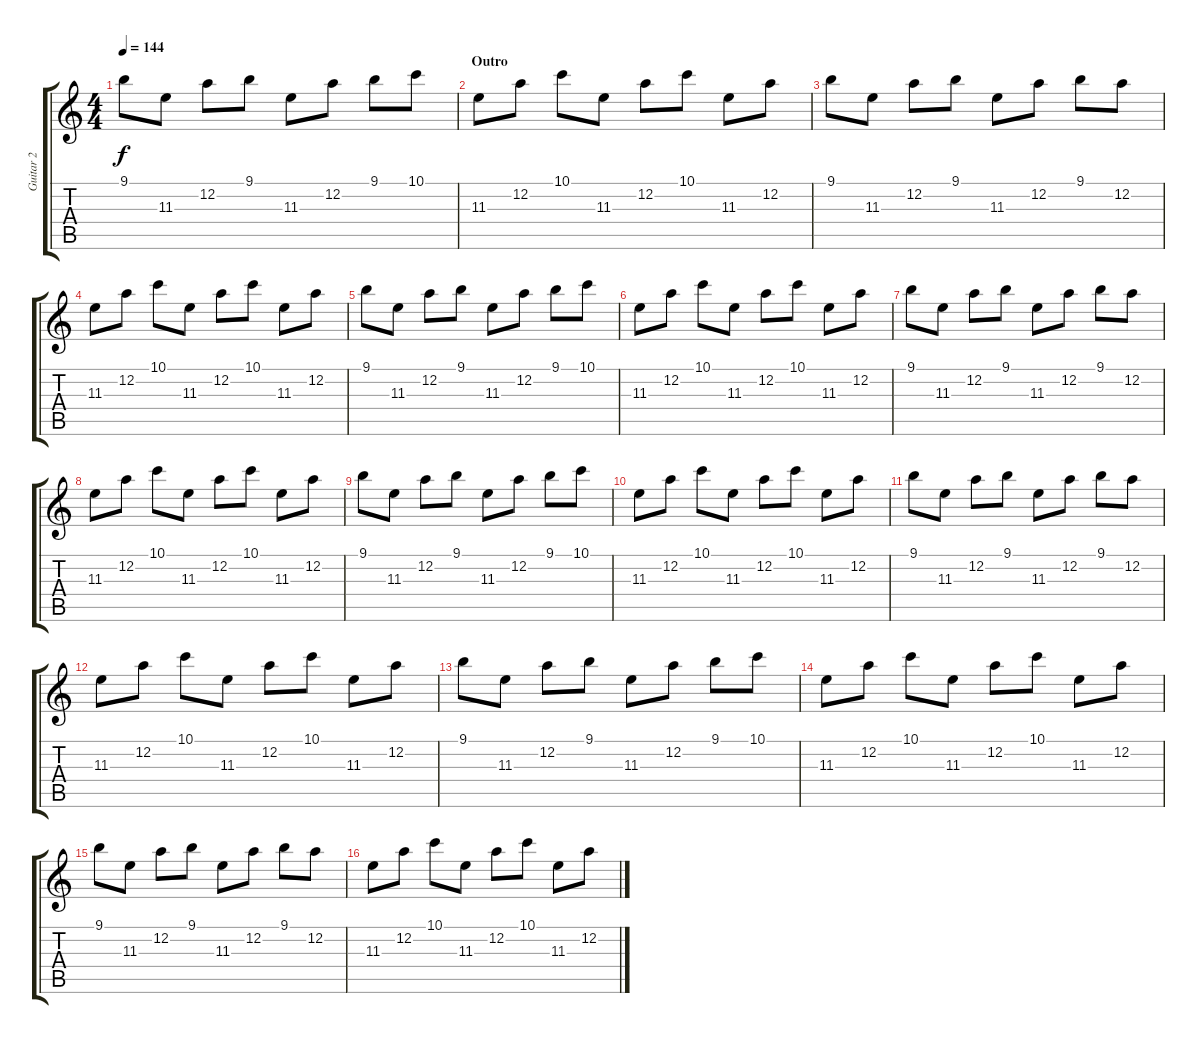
\track ("Guitar 2" "Guitar 2") {instrument distortionguitar}
\staff {score tabs}
\tuning (D4 A3 F3 C3 G2 D2) {hide}
\ts (4 4)
\tempo 144
\clef g2
\ks c
9.1.8{dy f} 11.3.8 12.2.8 9.1.8 11.3.8 12.2.8 9.1.8 10.1.8 |
\section ("" "Outro")
11.3.8 12.2.8 10.1.8 11.3.8 12.2.8 10.1.8 11.3.8 12.2.8 |
9.1.8 11.3.8 12.2.8 9.1.8 11.3.8 12.2.8 9.1.8 12.2.8 |
11.3.8 12.2.8 10.1.8 11.3.8 12.2.8 10.1.8 11.3.8 12.2.8 |
9.1.8 11.3.8 12.2.8 9.1.8 11.3.8 12.2.8 9.1.8 10.1.8 |
11.3.8 12.2.8 10.1.8 11.3.8 12.2.8 10.1.8 11.3.8 12.2.8 |
9.1.8 11.3.8 12.2.8 9.1.8 11.3.8 12.2.8 9.1.8 12.2.8 |
11.3.8 12.2.8 10.1.8 11.3.8 12.2.8 10.1.8 11.3.8 12.2.8 |
9.1.8 11.3.8 12.2.8 9.1.8 11.3.8 12.2.8 9.1.8 10.1.8 |
11.3.8{volume 13} 12.2.8 10.1.8 11.3.8 12.2.8 10.1.8 11.3.8 12.2.8 |
9.1.8 11.3.8 12.2.8 9.1.8 11.3.8 12.2.8 9.1.8 12.2.8 |
11.3.8{volume 11} 12.2.8 10.1.8 11.3.8 12.2.8 10.1.8 11.3.8 12.2.8 |
9.1.8 11.3.8 12.2.8 9.1.8 11.3.8 12.2.8 9.1.8 10.1.8 |
11.3.8{volume 7} 12.2.8 10.1.8 11.3.8 12.2.8 10.1.8 11.3.8 12.2.8 |
9.1.8 11.3.8 12.2.8 9.1.8 11.3.8 12.2.8 9.1.8 12.2.8 |
11.3.8{volume 0} 12.2.8 10.1.8 11.3.8 12.2.8 10.1.8 11.3.8 12.2.8
